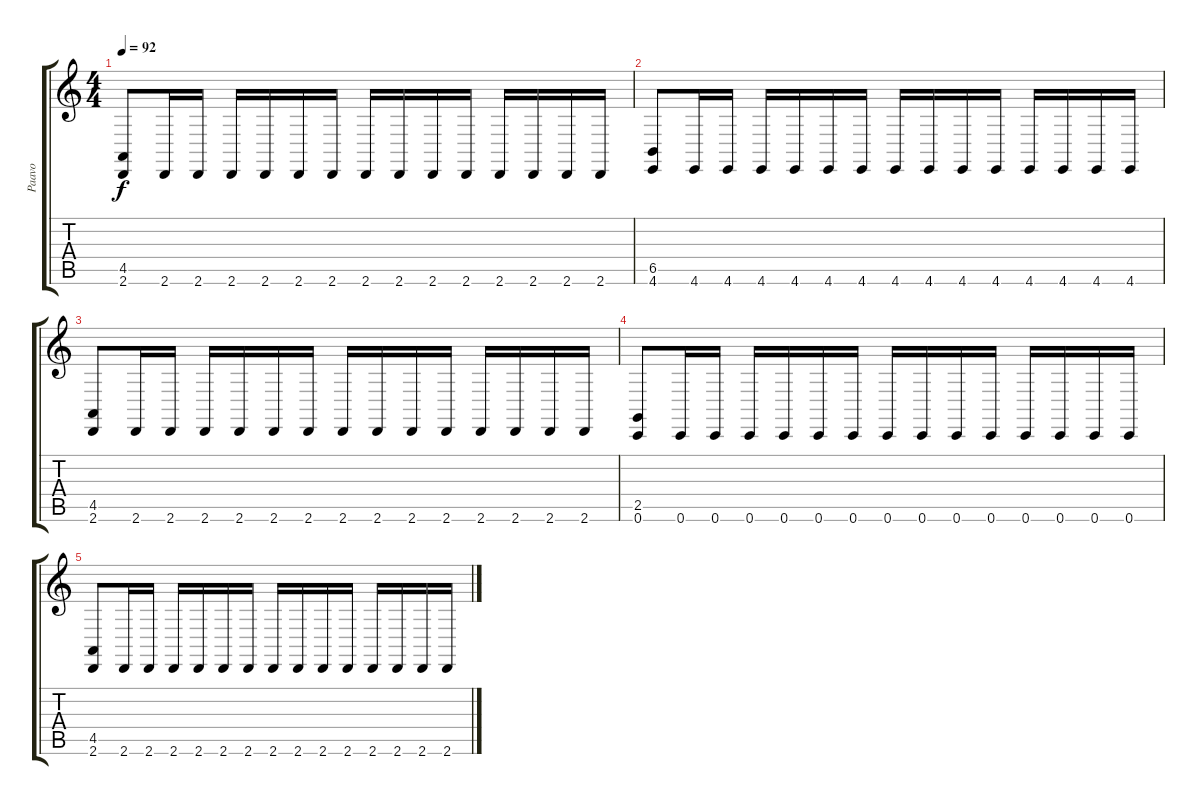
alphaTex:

\track ("Paavo" "Paavo") {instrument cello}
\staff {score tabs}
\tuning (C4 G3 Eb3 Bb2 F2 C2) {hide}
\ts (4 4)
\tempo 92
\clef g2
\ks c
(4.5 2.6).8{dy f} 2.6.16 2.6.16 2.6.16 2.6.16 2.6.16 2.6.16 2.6.16 2.6.16 2.6.16 2.6.16 2.6.16 2.6.16 2.6.16 2.6.16 |
(6.5 4.6).8 4.6.16 4.6.16 4.6.16 4.6.16 4.6.16 4.6.16 4.6.16 4.6.16 4.6.16 4.6.16 4.6.16 4.6.16 4.6.16 4.6.16 |
(4.5 2.6).8 2.6.16 2.6.16 2.6.16 2.6.16 2.6.16 2.6.16 2.6.16 2.6.16 2.6.16 2.6.16 2.6.16 2.6.16 2.6.16 2.6.16 |
(2.5 0.6).8 0.6.16 0.6.16 0.6.16 0.6.16 0.6.16 0.6.16 0.6.16 0.6.16 0.6.16 0.6.16 0.6.16 0.6.16 0.6.16 0.6.16 |
(4.5 2.6).8 2.6.16 2.6.16 2.6.16 2.6.16 2.6.16 2.6.16 2.6.16 2.6.16 2.6.16 2.6.16 2.6.16 2.6.16 2.6.16 2.6.16
